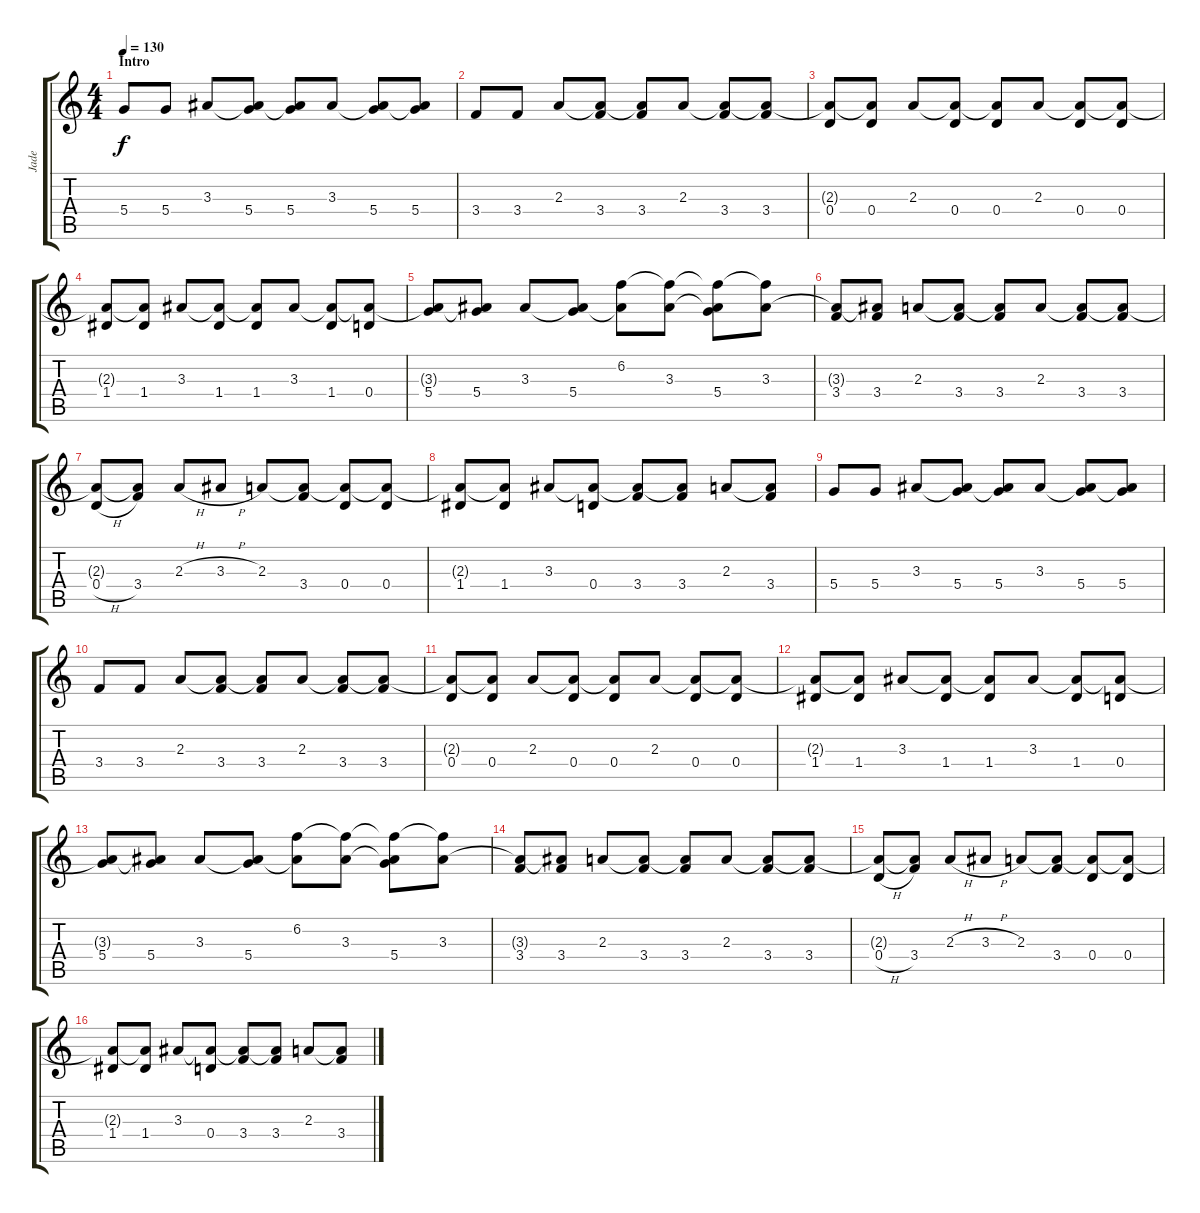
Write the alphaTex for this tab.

\track ("Jade" "Jade") {instrument electricguitarjazz}
\staff {score tabs}
\tuning (E4 B3 G3 D3 A2 E2) {hide}
\ts (4 4)
\section ("" "Intro")
\tempo 130
\clef g2
\ks c
5.4.8{dy f instrument electricguitarjazz} 5.4.8 3.3.8 (3.3{t} 5.4).8 (3.3{t} 5.4).8 3.3.8 (3.3{t} 5.4).8 (3.3{t} 5.4).8 |
3.4.8 3.4.8 2.3.8 (2.3{t} 3.4).8 (2.3{t} 3.4).8 2.3.8 (2.3{t} 3.4).8 (2.3{t} 3.4).8 |
(2.3{t} 0.4).8 (2.3{t} 0.4).8 2.3.8 (2.3{t} 0.4).8 (2.3{t} 0.4).8 2.3.8 (2.3{t} 0.4).8 (2.3{t} 0.4).8 |
(2.3{t} 1.4).8 (2.3{t} 1.4).8 3.3.8 (3.3{t} 1.4).8 (3.3{t} 1.4).8 3.3.8 (3.3{t} 1.4).8 (3.3{t} 0.4).8 |
(3.3{t} 5.4).8 (3.3{t} 5.4).8 3.3.8 (3.3{t} 5.4).8 (6.2 3.3{t}).8 (6.2{t} 3.3).8 (6.2{t} 3.3{t} 5.4).8 (6.2{t} 3.3).8 |
(3.3{t} 3.4).8 (3.3{t} 3.4).8 2.3.8 (2.3{t} 3.4).8 (2.3{t} 3.4).8 2.3.8 (2.3{t} 3.4).8 (2.3{t} 3.4).8 |
(2.3{t} 0.4{h}).8 (2.3{t} 3.4).8 2.3{h}.8 3.3{h}.8 2.3.8 (2.3{t} 3.4).8 (2.3{t} 0.4).8 (2.3{t} 0.4).8 |
(2.3{t} 1.4).8 (2.3{t} 1.4).8 3.3.8 (3.3{t} 0.4).8 (3.3{t} 3.4).8 (3.3{t} 3.4).8 2.3.8 (2.3{t} 3.4).8 |
5.4.8 5.4.8 3.3.8 (3.3{t} 5.4).8 (3.3{t} 5.4).8 3.3.8 (3.3{t} 5.4).8 (3.3{t} 5.4).8 |
3.4.8 3.4.8 2.3.8 (2.3{t} 3.4).8 (2.3{t} 3.4).8 2.3.8 (2.3{t} 3.4).8 (2.3{t} 3.4).8 |
(2.3{t} 0.4).8 (2.3{t} 0.4).8 2.3.8 (2.3{t} 0.4).8 (2.3{t} 0.4).8 2.3.8 (2.3{t} 0.4).8 (2.3{t} 0.4).8 |
(2.3{t} 1.4).8 (2.3{t} 1.4).8 3.3.8 (3.3{t} 1.4).8 (3.3{t} 1.4).8 3.3.8 (3.3{t} 1.4).8 (3.3{t} 0.4).8 |
(3.3{t} 5.4).8 (3.3{t} 5.4).8 3.3.8 (3.3{t} 5.4).8 (6.2 3.3{t}).8 (6.2{t} 3.3).8 (6.2{t} 3.3{t} 5.4).8 (6.2{t} 3.3).8 |
(3.3{t} 3.4).8 (3.3{t} 3.4).8 2.3.8 (2.3{t} 3.4).8 (2.3{t} 3.4).8 2.3.8 (2.3{t} 3.4).8 (2.3{t} 3.4).8 |
(2.3{t} 0.4{h}).8 (2.3{t} 3.4).8 2.3{h}.8 3.3{h}.8 2.3.8 (2.3{t} 3.4).8 (2.3{t} 0.4).8 (2.3{t} 0.4).8 |
(2.3{t} 1.4).8 (2.3{t} 1.4).8 3.3.8 (3.3{t} 0.4).8 (3.3{t} 3.4).8 (3.3{t} 3.4).8 2.3.8 (2.3{t} 3.4).8
